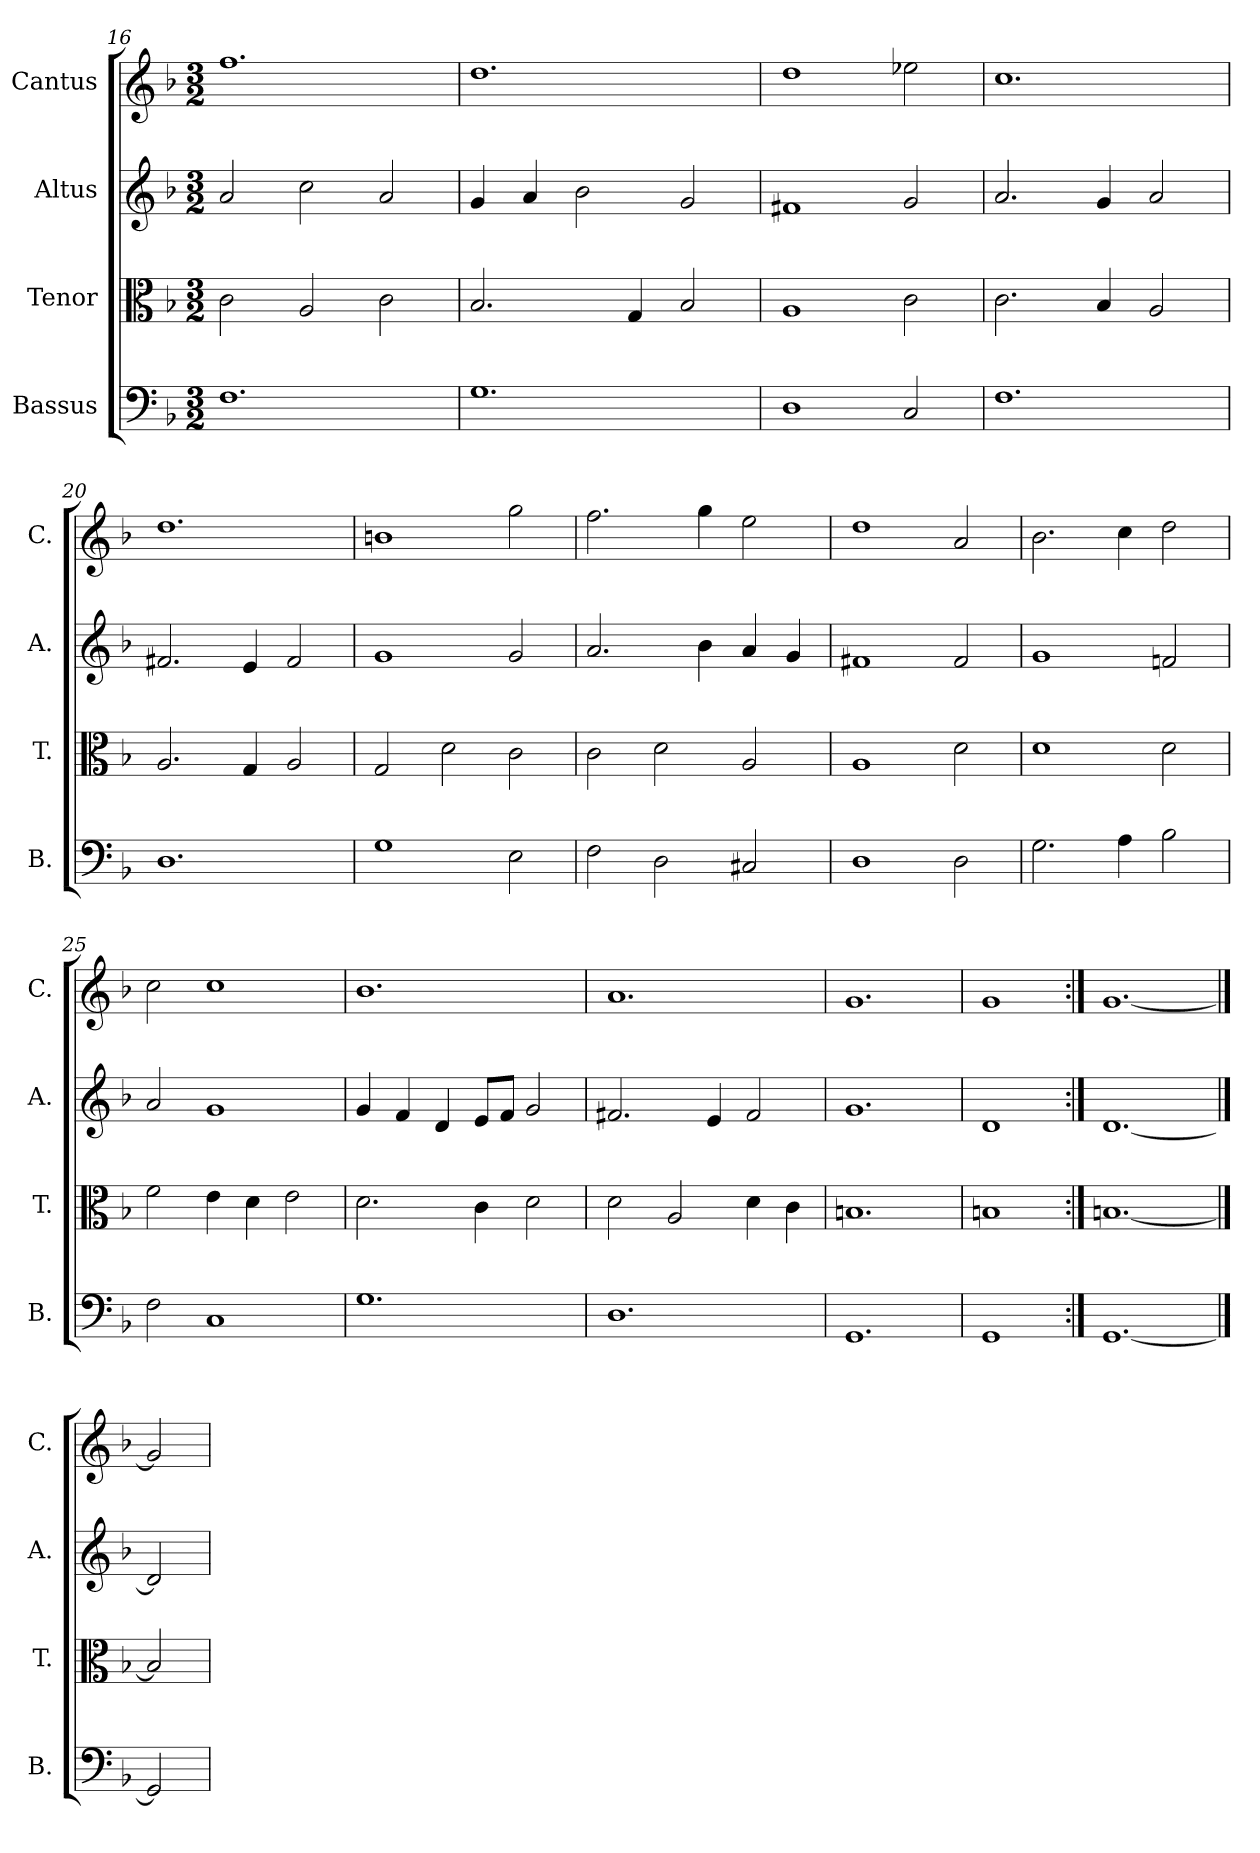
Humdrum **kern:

**kern	**kern	**kern	**kern
*part4	*part3	*part2	*part1
*staff4	*staff3	*staff2	*staff1
*I"Bassus	*I"Tenor	*I"Altus	*I"Cantus
*I'B.	*I'T.	*I'A.	*I'C.
*clefF4	*clefC3	*clefG2	*clefG2
*k[b-]	*k[b-]	*k[b-]	*k[b-]
*F:	*F:	*F:	*F:
*M3/2	*M3/2	*M3/2	*M3/2
=16	=16	=16	=16
1.F	2c\	2a/	1.ff
.	2A/	2cc\	.
.	2c\	2a/	.
=17	=17	=17	=17
1.G	2.B-/	4g/	1.dd
.	.	4a/	.
.	.	2b-\	.
.	4G/	.	.
.	2B-/	2g/	.
=18	=18	=18	=18
1D	1A	1f#X	1dd
2C/	2c\	2g/	2ee-X\
=19	=19	=19	=19
1.F	2.c\	2.a/	1.cc
.	4B-/	4g/	.
.	2A/	2a/	.
=20	=20	=20	=20
1.D	2.A/	2.f#X/	1.dd
.	4G/	4e/	.
.	2A/	2f#/	.
=21	=21	=21	=21
1G	2G/	1g	1bn
.	2d\	.	.
2E\	2c\	2g/	2gg\
!!LO:LB:g=z
=22	=22	=22	=22
2F\	2c\	2.a/	2.ff\
2D\	2d\	.	.
.	.	4b-\	4gg\
2C#X/	2A/	4a/	2ee\
.	.	4g/	.
=23	=23	=23	=23
1D	1A	1f#X	1dd
2D\	2d\	2f#/	2a/
=24	=24	=24	=24
2.G\	1d	1g	2.b-\
4A\	.	.	4cc\
2B-\	2d\	2fn/	2dd\
=25	=25	=25	=25
2F\	2f\	2a/	2cc\
1C	4e\	1g	1cc
.	4d\	.	.
.	2e\	.	.
=26	=26	=26	=26
1.G	2.d\	4g/	1.b-
.	.	4f/	.
.	.	4d/	.
.	4c\	8e/L	.
.	.	8f/J	.
.	2d\	2g/	.
=27	=27	=27	=27
1.D	2d\	2.f#X/	1.a
.	2A/	.	.
.	.	4e/	.
.	4d\	2f#/	.
.	4c\	.	.
=28	=28	=28	=28
1.GG	1.Bn	1.g	1.g
=29	=29	=29	=29
1GG	1Bn	1d	1g
=30:|!	=30:|!	=30:|!	=30:|!
[1.GG	[1.Bn	[1.d	[1.g
==31	==31	==31	==31
2GG]	2B]	2d]	2g]
=	=	=	=
*-	*-	*-	*-
